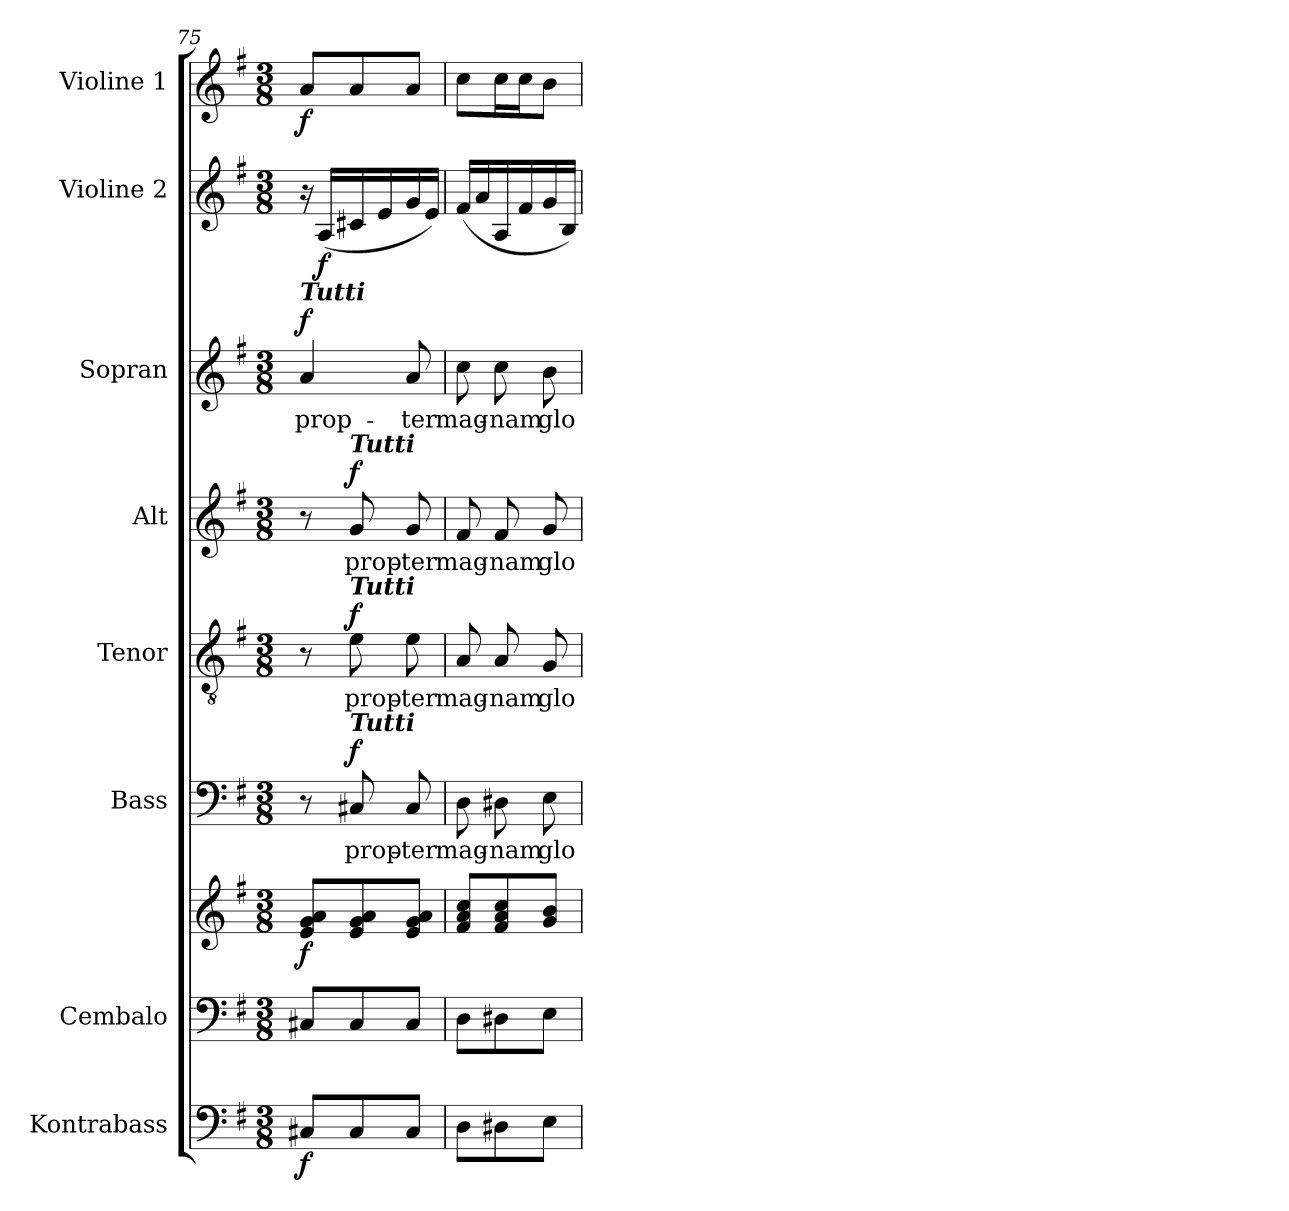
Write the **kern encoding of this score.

**kern	**dynam	**kern	**kern	**dynam	**kern	**text	**dynam	**kern	**text	**dynam	**kern	**text	**dynam	**kern	**text	**dynam	**kern	**dynam	**kern	**dynam
*part8	*part8	*part7	*part7	*part7	*part6	*part6	*part6	*part5	*part5	*part5	*part4	*part4	*part4	*part3	*part3	*part3	*part2	*part2	*part1	*part1
*staff9	*staff9	*staff8	*staff7	*staff7/8	*staff6	*staff6	*staff6	*staff5	*staff5	*staff5	*staff4	*staff4	*staff4	*staff3	*staff3	*staff3	*staff2	*staff2	*staff1	*staff1
*I"Kontrabass	*	*I"Cembalo	*	*	*I"Bass	*	*	*I"Tenor	*	*	*I"Alt	*	*	*I"Sopran	*	*	*I"Violine 2	*	*I"Violine 1	*
*I'Kb.	*	*I'Cemb.	*	*	*I'B.	*	*	*I'T.	*	*	*I'A.	*	*	*I'S.	*	*	*I'Vl. 2	*	*I'Vl. 1	*
*clefF4	*	*clefF4	*clefG2	*	*clefF4	*	*	*clefGv2	*	*	*clefG2	*	*	*clefG2	*	*	*clefG2	*	*clefG2	*
*ITrd7c12	*	*	*	*	*	*	*	*	*	*	*	*	*	*	*	*	*	*	*	*
*k[f#]	*	*k[f#]	*k[f#]	*	*k[f#]	*	*	*k[f#]	*	*	*k[f#]	*	*	*k[f#]	*	*	*k[f#]	*	*k[f#]	*
*G:	*	*G:	*G:	*	*G:	*	*	*G:	*	*	*G:	*	*	*G:	*	*	*G:	*	*G:	*
*M3/8	*	*M3/8	*M3/8	*	*M3/8	*	*	*M3/8	*	*	*M3/8	*	*	*M3/8	*	*	*M3/8	*	*M3/8	*
=75	=75	=75	=75	=75	=75	=75	=75	=75	=75	=75	=75	=75	=75	=75	=75	=75	=75	=75	=75	=75
!	!	!	!	!	!	!	!	!	!	!	!	!	!	!LO:TX:a:Bi:t=Tutti	!	!	!	!	!	!
!	!LO:DY:b	!	!	!LO:DY:b	!	!	!	!	!	!	!	!	!	!	!LO:LY:b	!LO:DY:a	!	!	!	!LO:DY:b
8CC#X/L	f	8C#X/L	8e/ 8g/ 8a/L	f	8r	.	.	8r	.	.	8r	.	.	4a/	prop-	f	16r	.	8a/L	f
!	!	!	!	!	!	!	!	!	!	!	!	!	!	!	!	!	!	!LO:DY:b	!	!
.	.	.	.	.	.	.	.	.	.	.	.	.	.	.	.	.	(<16A/LL	f	.	.
!	!	!	!	!	!	!	!	!	!	!	!LO:TX:a:Bi:t=Tutti	!	!	!	!	!	!	!	!	!
!	!	!	!	!	!	!	!	!LO:TX:a:Bi:t=Tutti	!	!	!	!	!	!	!	!	!	!	!	!
!	!	!	!	!	!LO:TX:a:Bi:t=Tutti	!	!	!	!	!	!	!	!	!	!	!	!	!	!	!
!	!	!	!	!	!	!LO:LY:b	!LO:DY:a	!	!LO:LY:b	!LO:DY:a	!	!LO:LY:b	!LO:DY:a	!	!	!	!	!	!	!
8CC#/	.	8C#/	8e/ 8g/ 8a/	.	8C#X/	prop-	f	8e\	prop-	f	8g/	prop-	f	.	.	.	16c#X/	.	8a/	.
.	.	.	.	.	.	.	.	.	.	.	.	.	.	.	.	.	16e/	.	.	.
!	!	!	!	!	!	!LO:LY:b	!	!	!LO:LY:b	!	!	!LO:LY:b	!	!	!LO:LY:b	!	!	!	!	!
8CC#/J	.	8C#/J	8e/ 8g/ 8a/J	.	8C#/	-ter	.	8e\	-ter	.	8g/	-ter	.	8a/	-ter	.	16g/	.	8a/J	.
.	.	.	.	.	.	.	.	.	.	.	.	.	.	.	.	.	16e/JJ)	.	.	.
=76	=76	=76	=76	=76	=76	=76	=76	=76	=76	=76	=76	=76	=76	=76	=76	=76	=76	=76	=76	=76
!	!	!	!	!	!	!LO:LY:b	!	!	!LO:LY:b	!	!	!LO:LY:b	!	!	!LO:LY:b	!	!	!	!	!
8DD\L	.	8D\L	8f#/ 8a/ 8cc/L	.	8D\	mag-	.	8A/	mag-	.	8f#/	mag-	.	8cc\	mag-	.	(<16f#/LL	.	8cc\L	.
.	.	.	.	.	.	.	.	.	.	.	.	.	.	.	.	.	16a/	.	.	.
!	!	!	!	!	!	!LO:LY:b	!	!	!LO:LY:b	!	!	!LO:LY:b	!	!	!LO:LY:b	!	!	!	!	!
8DD#X\	.	8D#X\	8f#/ 8a/ 8cc/	.	8D#X\	-nam	.	8A/	-nam	.	8f#/	-nam	.	8cc\	-nam	.	16A/	.	16cc\L	.
.	.	.	.	.	.	.	.	.	.	.	.	.	.	.	.	.	16f#/	.	16cc\J	.
!	!	!	!	!	!	!LO:LY:b	!	!	!LO:LY:b	!	!	!LO:LY:b	!	!	!LO:LY:b	!	!	!	!	!
8EE\J	.	8E\J	8g/ 8b/J	.	8E\	glo-	.	8G/	glo-	.	8g/	glo-	.	8b\	glo-	.	16g/	.	8b\J	.
.	.	.	.	.	.	.	.	.	.	.	.	.	.	.	.	.	16B/JJ)	.	.	.
=	=	=	=	=	=	=	=	=	=	=	=	=	=	=	=	=	=	=	=	=
*-	*-	*-	*-	*-	*-	*-	*-	*-	*-	*-	*-	*-	*-	*-	*-	*-	*-	*-	*-	*-
